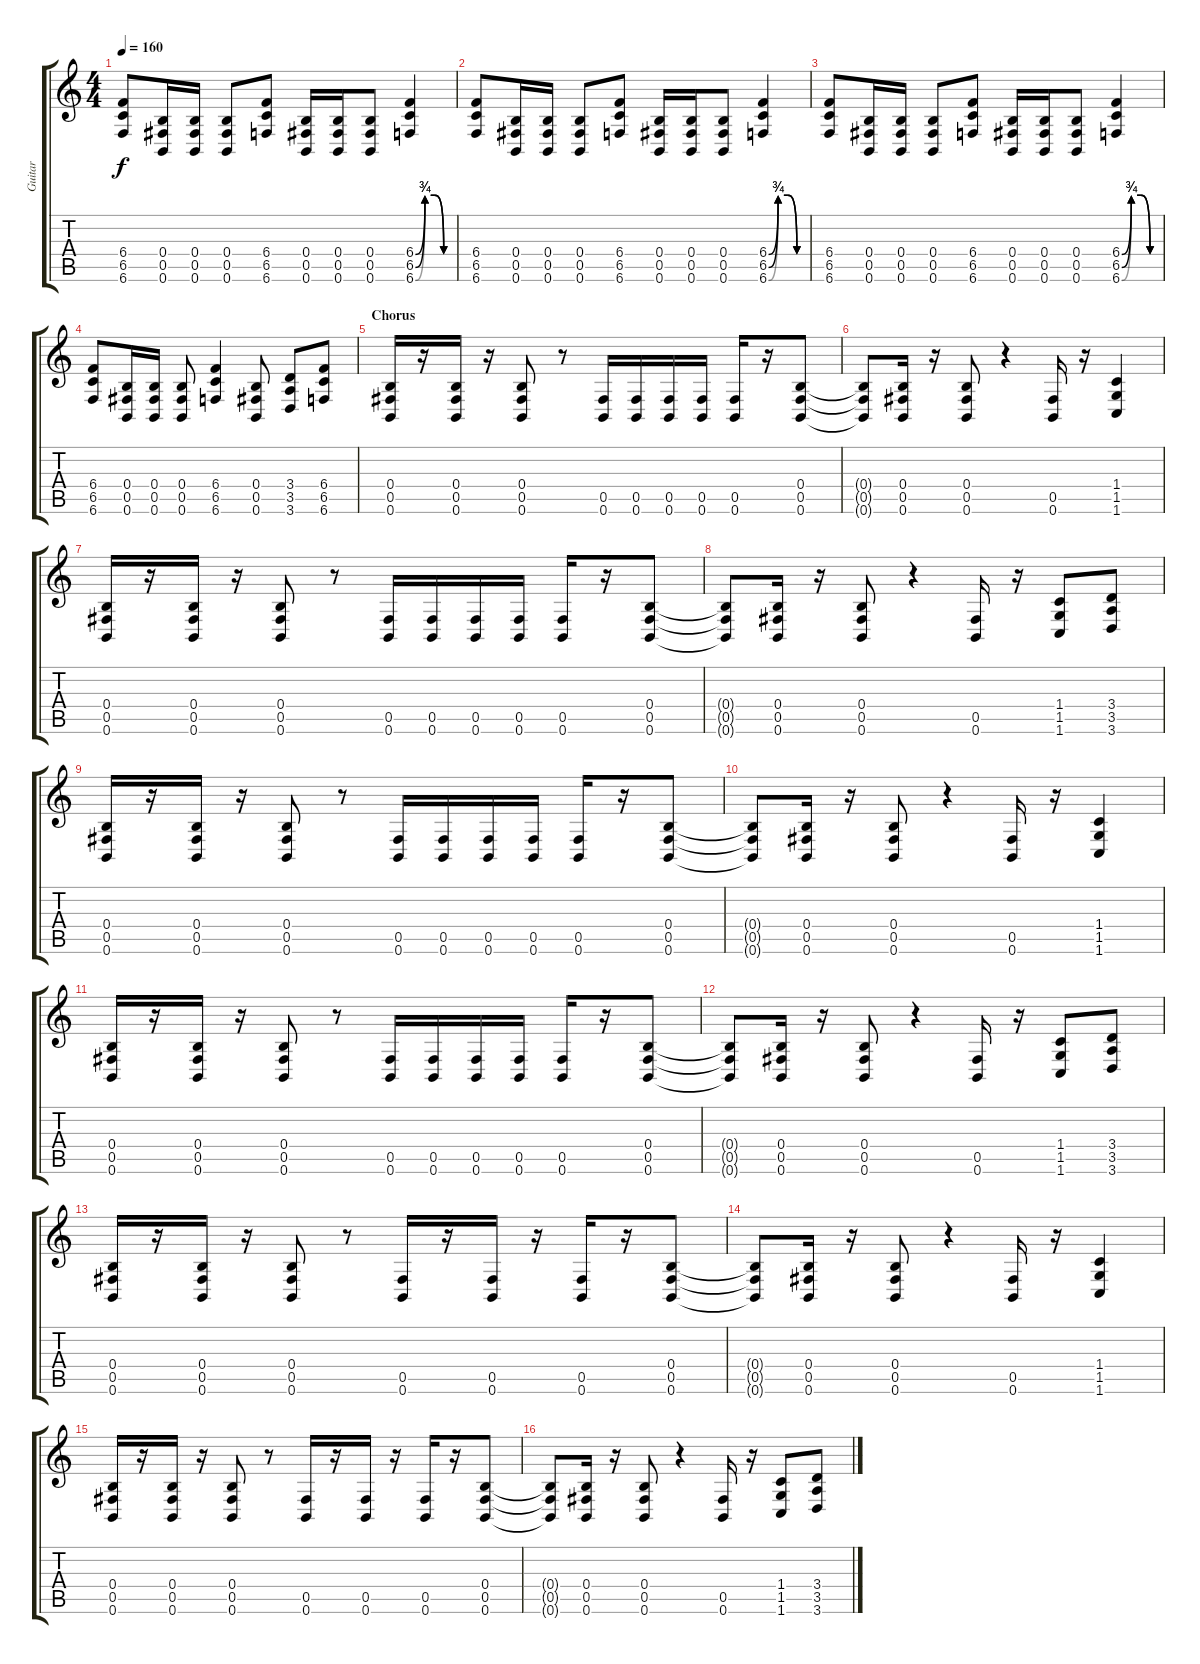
\track ("Guitar" "Guitar") {instrument overdrivenguitar}
\staff {score tabs}
\tuning (Db4 Ab3 E3 B2 Gb2 B1) {hide}
\ts (4 4)
\tempo 160
\clef g2
\ks c
(6.4 6.5 6.6).8{dy f} (0.4 0.5 0.6).16 (0.4 0.5 0.6).16 (0.4 0.5 0.6).8 (6.4 6.5 6.6).8 (0.4 0.5 0.6).16 (0.4 0.5 0.6).16 (0.4 0.5 0.6).8 (6.4{be (custom 0 0 15 3 30 3 45 0 60 0)} 6.5{be (custom 0 0 15 3 30 3 45 0 60 0)} 6.6{be (custom 0 0 15 3 30 3 45 0 60 0)}).4 |
(6.4 6.5 6.6).8 (0.4 0.5 0.6).16 (0.4 0.5 0.6).16 (0.4 0.5 0.6).8 (6.4 6.5 6.6).8 (0.4 0.5 0.6).16 (0.4 0.5 0.6).16 (0.4 0.5 0.6).8 (6.4{be (custom 0 0 15 3 30 3 45 0 60 0)} 6.5{be (custom 0 0 15 3 30 3 45 0 60 0)} 6.6{be (custom 0 0 15 3 30 3 45 0 60 0)}).4 |
(6.4 6.5 6.6).8 (0.4 0.5 0.6).16 (0.4 0.5 0.6).16 (0.4 0.5 0.6).8 (6.4 6.5 6.6).8 (0.4 0.5 0.6).16 (0.4 0.5 0.6).16 (0.4 0.5 0.6).8 (6.4{be (custom 0 0 15 3 30 3 45 0 60 0)} 6.5{be (custom 0 0 15 3 30 3 45 0 60 0)} 6.6{be (custom 0 0 15 3 30 3 45 0 60 0)}).4 |
(6.4 6.5 6.6).8 (0.4 0.5 0.6).16 (0.4 0.5 0.6).16 (0.4 0.5 0.6).8 (6.4 6.5 6.6).4 (0.4 0.5 0.6).8 (3.4 3.5 3.6).8 (6.4 6.5 6.6).8 |
\section ("" "Chorus")
(0.4 0.5 0.6).16 r.16 (0.4 0.5 0.6).16 r.16 (0.4 0.5 0.6).8 r.8 (0.5 0.6).16 (0.5 0.6).16 (0.5 0.6).16 (0.5 0.6).16 (0.5 0.6).16 r.16 (0.4 0.5 0.6).8 |
(0.4{t} 0.5{t} 0.6{t}).8 (0.4 0.5 0.6).16 r.16 (0.4 0.5 0.6).8 r.4 (0.5 0.6).16 r.16 (1.4 1.5 1.6).4 |
(0.4 0.5 0.6).16 r.16 (0.4 0.5 0.6).16 r.16 (0.4 0.5 0.6).8 r.8 (0.5 0.6).16 (0.5 0.6).16 (0.5 0.6).16 (0.5 0.6).16 (0.5 0.6).16 r.16 (0.4 0.5 0.6).8 |
(0.4{t} 0.5{t} 0.6{t}).8 (0.4 0.5 0.6).16 r.16 (0.4 0.5 0.6).8 r.4 (0.5 0.6).16 r.16 (1.4 1.5 1.6).8 (3.4 3.5 3.6).8 |
(0.4 0.5 0.6).16 r.16 (0.4 0.5 0.6).16 r.16 (0.4 0.5 0.6).8 r.8 (0.5 0.6).16 (0.5 0.6).16 (0.5 0.6).16 (0.5 0.6).16 (0.5 0.6).16 r.16 (0.4 0.5 0.6).8 |
(0.4{t} 0.5{t} 0.6{t}).8 (0.4 0.5 0.6).16 r.16 (0.4 0.5 0.6).8 r.4 (0.5 0.6).16 r.16 (1.4 1.5 1.6).4 |
(0.4 0.5 0.6).16 r.16 (0.4 0.5 0.6).16 r.16 (0.4 0.5 0.6).8 r.8 (0.5 0.6).16 (0.5 0.6).16 (0.5 0.6).16 (0.5 0.6).16 (0.5 0.6).16 r.16 (0.4 0.5 0.6).8 |
(0.4{t} 0.5{t} 0.6{t}).8 (0.4 0.5 0.6).16 r.16 (0.4 0.5 0.6).8 r.4 (0.5 0.6).16 r.16 (1.4 1.5 1.6).8 (3.4 3.5 3.6).8 |
(0.4 0.5 0.6).16 r.16 (0.4 0.5 0.6).16 r.16 (0.4 0.5 0.6).8 r.8 (0.5 0.6).16 r.16 (0.5 0.6).16 r.16 (0.5 0.6).16 r.16 (0.4 0.5 0.6).8 |
(0.4{t} 0.5{t} 0.6{t}).8 (0.4 0.5 0.6).16 r.16 (0.4 0.5 0.6).8 r.4 (0.5 0.6).16 r.16 (1.4 1.5 1.6).4 |
(0.4 0.5 0.6).16 r.16 (0.4 0.5 0.6).16 r.16 (0.4 0.5 0.6).8 r.8 (0.5 0.6).16 r.16 (0.5 0.6).16 r.16 (0.5 0.6).16 r.16 (0.4 0.5 0.6).8 |
(0.4{t} 0.5{t} 0.6{t}).8 (0.4 0.5 0.6).16 r.16 (0.4 0.5 0.6).8 r.4 (0.5 0.6).16 r.16 (1.4 1.5 1.6).8 (3.4 3.5 3.6).8
